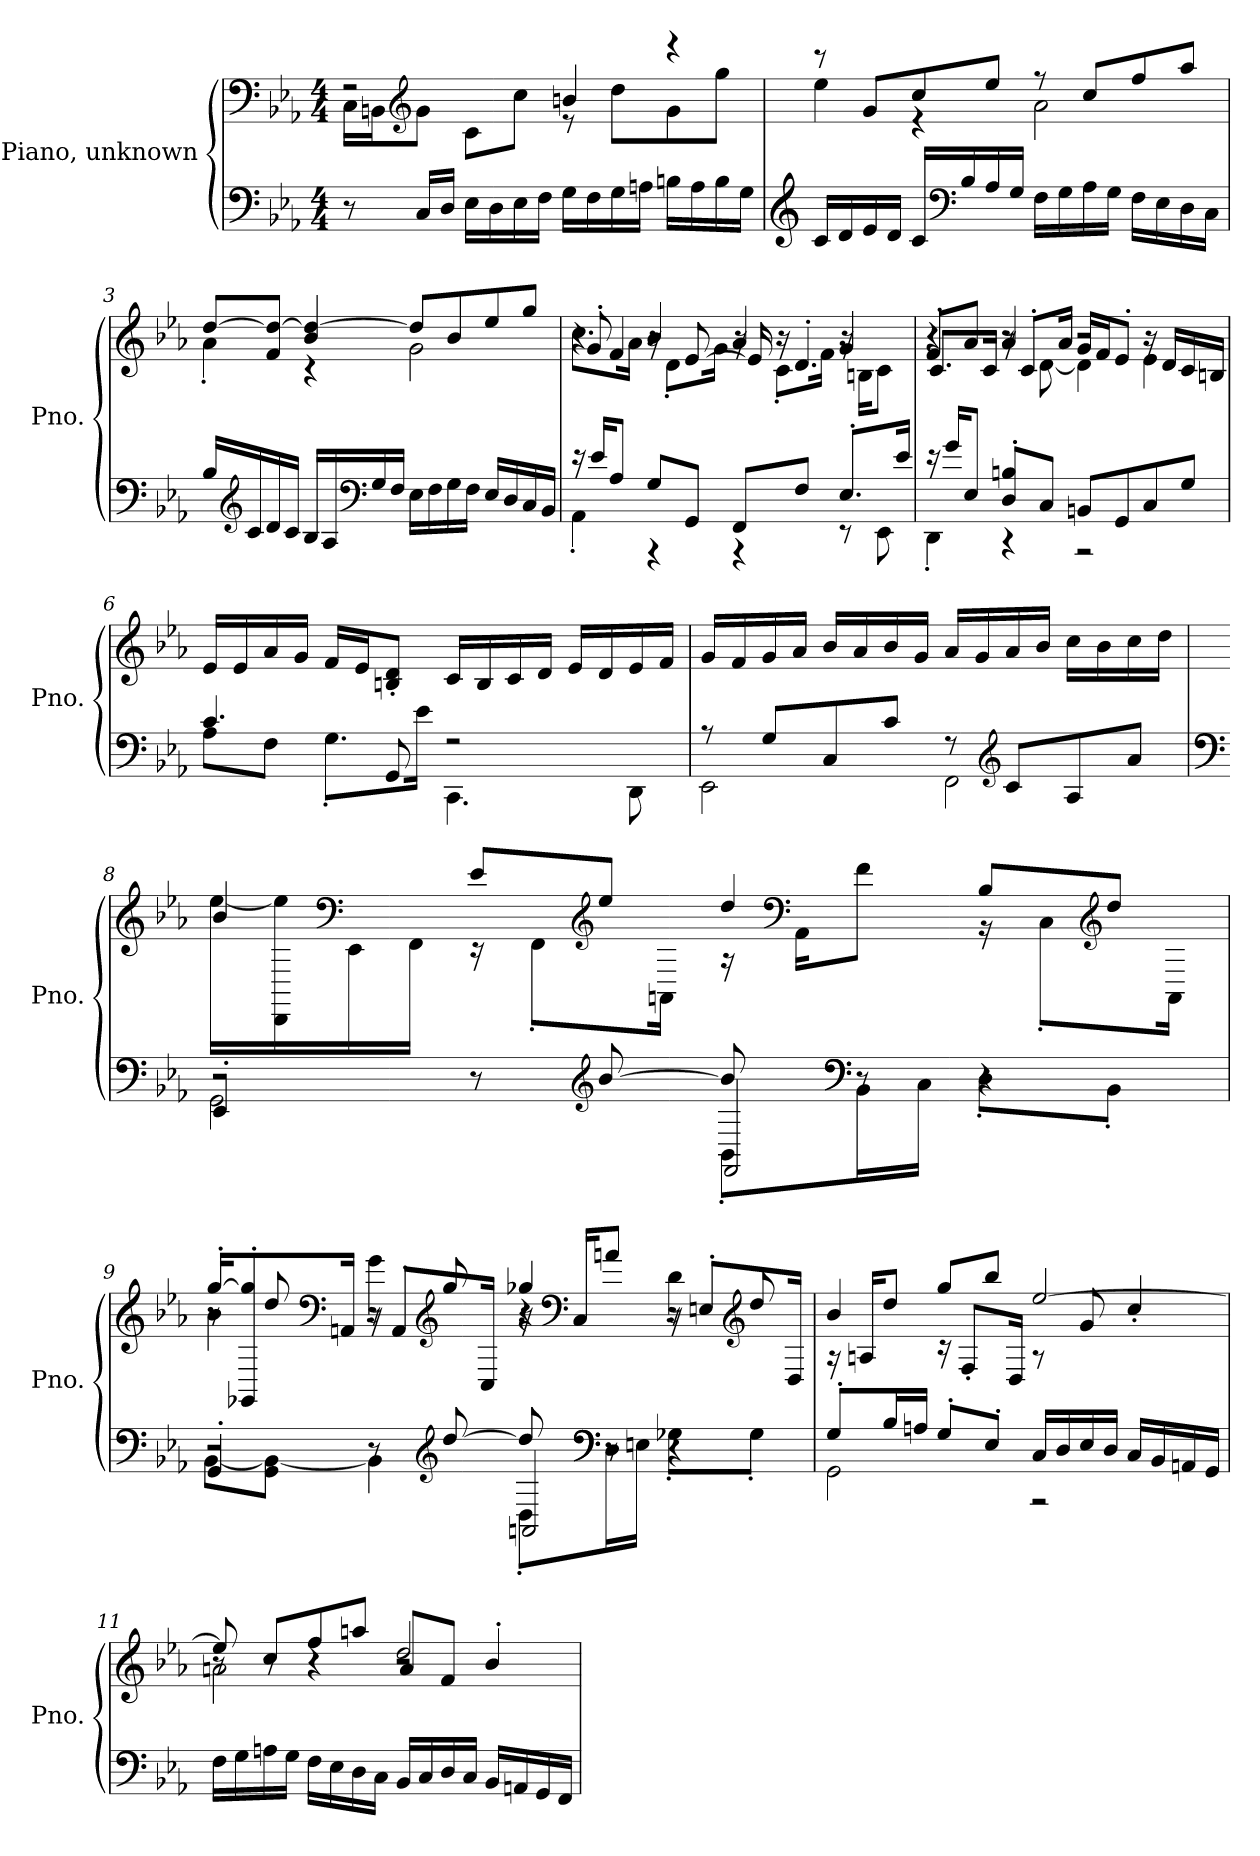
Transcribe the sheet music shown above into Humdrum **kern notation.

**kern	**kern
*part1	*part1
*staff2	*staff1
*I"Piano, unknown	*
*I'Pno.	*
*clefF4	*clefF4
*k[b-e-a-]	*k[b-e-a-]
*M4/4	*M4/4
*MM120	*MM120
=1	=1
*	*^
8r	2r	16C\LL
.	.	16BBn\J
*	*clefG2	*
16C/LL	.	8g\J
16D/JJ	.	.
16E-\LL	.	8c\L
16D\	.	.
16E-\	.	8cc\J
16F\JJ	.	.
16G\LL	4bn/	8r
16F\	.	.
16G\	.	8dd\L
16An\JJ	.	.
16Bn\LL	4r	8g\
16A\	.	.
16B\	.	8gg\J
16G\JJ	.	.
=2	=2	=2
*clefG2	*	*
16c/LL	8r	4ee-\
16d/	.	.
16e-/	8g/L	.
16d/JJ	.	.
16c/LL	8cc/	4r
*clefF4	*	*
16B-/	.	.
16A-/	8ee-/J	.
16G/JJ	.	.
16F\LL	8r	2a-\
16G\	.	.
16A-\	8cc/L	.
16G\JJ	.	.
16F\LL	8ff/	.
16E-\	.	.
16D\	8aa-/J	.
16C\JJ	.	.
!!LO:LB:g=z	!!
=3	=3	=3
16B-/LL	[8dd/L	4a-'\
*clefG2	*	*
16c/	.	.
16d/	8f/ 8dd/_J	.
16c/JJ	.	.
16B-/LL	4b-/ 4dd/_	4r
16A-/	.	.
*clefF4	*	*
16G/	.	.
16F/JJ	.	.
16E-\LL	8dd/L]	2g\
16F\	.	.
16G\	8b-/	.
16F\JJ	.	.
16E-/LL	8ee-/	.
16D/	.	.
16C/	8gg/J	.
16BB-/JJ	.	.
=4	=4	=4
*^	*	*^
16r	4AA-'\	4r	8.cc\L	8g'/
16e-/KL	.	.	.	.
8A-/J	.	.	.	4f/
.	.	.	16a-\Jk	.
8G/L	4r	4b-/	16r	.
.	.	.	8d'\L	.
8GG/J	.	.	.	[8e-/
.	.	.	16g\Jk	.
8FF/L	4r	4a-/	16r	16e-/]
.	.	.	8c'\L	16r
8F/J	.	.	.	4.d'/
.	.	.	16f\Jk	.
8.E-'/L	8r	4g/	16r	.
.	.	.	16Bn\KL	.
.	8EE-\	.	8c\J	.
16e-/Jk	.	.	.	.
!!LO:LB:g=z	!!	!!
=5	=5	=5	=5	=5
16r	4DD'\	8f'/L	4r	8.c/L
16g/KL	.	.	.	.
8E-/J	.	8a-/J	.	.
.	.	.	.	16c/Jk
8D/' 8Bn/'L	4r	4a-/	8r	16r
.	.	.	.	8c'/L
8C/J	.	.	[8d\	.
.	.	.	.	16a-/Jk
8BBn/L	2r	2r	4d\]	16g/LL
.	.	.	.	16f/J
8GG/	.	.	.	8e-'/J
8C/	.	.	4e-\	16r
.	.	.	.	16d/LL
8G/J	.	.	.	16c/
.	.	.	.	16Bn/JJ
*	*	*v	*v	*v
=6	=6	=6
4.c/	8A-\L	16e-/LL
.	.	16e-/
.	8F\J	16a-/
.	.	16g/JJ
.	8.G'\L	16f/LL
.	.	16e-/J
8GG/	.	8Bn/' 8d/'J
.	16e-\Jk	.
2r	4.CC\	16c/LL
.	.	16B/
.	.	16c/
.	.	16d/JJ
.	.	16e-/LL
.	.	16d/
.	8DD\	16e-/
.	.	16f/JJ
!!LO:LB:g=z
=7	=7	=7
8r	2EE-\	16g/LL
.	.	16f/
8G/L	.	16g/
.	.	16a-/JJ
8C/	.	16b-/LL
.	.	16a-/
8c/J	.	16b-/
.	.	16g/JJ
8r	2FF\	16a-/LL
.	.	16g/
*clefG2	*	*
8c/L	.	16a-/
.	.	16b-/JJ
8A-/	.	16cc\LL
.	.	16b-\
8a-/J	.	16cc\
.	.	16dd\JJ
*v	*v	*
=8	=8
*clefF4	*
*^	*^
*	*^	*	*
4EE-'/	2GG\	2r	4b-/	[16ee-\LL
.	.	.	.	16DD\ 16ee-\]
*	*	*	*clefF4	*
.	.	.	.	16EE-\
.	.	.	.	16FF\JJ
8r	.	.	8e-/L	16r
.	.	.	.	8FF'\L
*clefG2	*	*	*clefG2	*
[8b-/	.	.	8ee-/J	.
.	.	.	.	16AAn\Jk
8b-/]	8BB-'\L	2FF/	4dd/	16r
*	*	*	*clefF4	*
.	.	.	.	16AA\KL
*clefF4	*	*	*	*
8r	16BB-\L	.	.	8f\J
.	16C\JJ	.	.	.
4r	8D'\L	.	8B-/L	16r
.	.	.	.	8C'\L
*	*	*	*clefG2	*
.	8BB-'\J	.	8dd/J	.
.	.	.	.	16AA\Jk
!!LO:LB:g=z
=9	=9	=9	=9	=9
*	*	*	*	*^
4GG'/	[8BB-\L	2r	8r	4b-\	[16gg'/KL
.	.	.	.	.	8GG-X/' 8gg/]'
.	8GG\ 8BB-\_J	.	8dd/	.	.
*	*	*	*clefF4	*	*
.	.	.	.	.	16AAn/Jk
8r	4BB-\]	.	8r	4g'\	16r
.	.	.	.	.	8AA'/L
*clefG2	*	*	*clefG2	*	*
[8dd/	.	.	8gg/	.	.
.	.	.	.	.	16C/Jk
8dd/]	8D'\L	2AAn/	4gg-X/	4r	16r
*	*	*	*clefF4	*	*
.	.	.	.	.	16C/KL
*clefF4	*	*	*	*	*
8r	16D\L	.	.	.	8an/J
.	16En\JJ	.	.	.	.
4r	8G-X'\L	.	8r	4d'\	16r
.	.	.	.	.	8En'/L
*	*	*	*clefG2	*	*
.	8G-'\J	.	8dd/	.	.
.	.	.	.	.	16D/Jk
*	*v	*v	*	*	*
*	*	*	*v	*v
!!LO:LB:g=z
=10	=10	=10	=10
8G'/L	2GG\	4b-/	16r
.	.	.	16An/KL
16B-/L	.	.	8dd/J
16An/JJ	.	.	.
8G'/L	.	8gg/L	16r
.	.	.	8F'/L
8E-'/J	.	8bb-/J	.
.	.	.	16D/Jk
16C/LL	2r	[2ee-/	8r
16D/	.	.	.
16E-/	.	.	8g/
16D/JJ	.	.	.
16C/LL	.	.	4cc'/
16BB-/	.	.	.
16AAn/	.	.	.
16GG/JJ	.	.	.
*v	*v	*	*
=11	=11	=11
*	*	*^
16F\LL	8ee-/]	2an\	8r
16G\	.	.	.
16An\	8r	.	8cc/L
16G\JJ	.	.	.
16F\LL	4r	.	8ff/
16E-\	.	.	.
16D\	.	.	8aan/J
16C\JJ	.	.	.
16BB-/LL	2dd/	2r	8a/L
16C/	.	.	.
16D/	.	.	8f/J
16C/JJ	.	.	.
16BB-/LL	.	.	4b-'/
16AAn/	.	.	.
16GG/	.	.	.
16FF/JJ	.	.	.
*	*v	*v	*v
=	=
*-	*-
